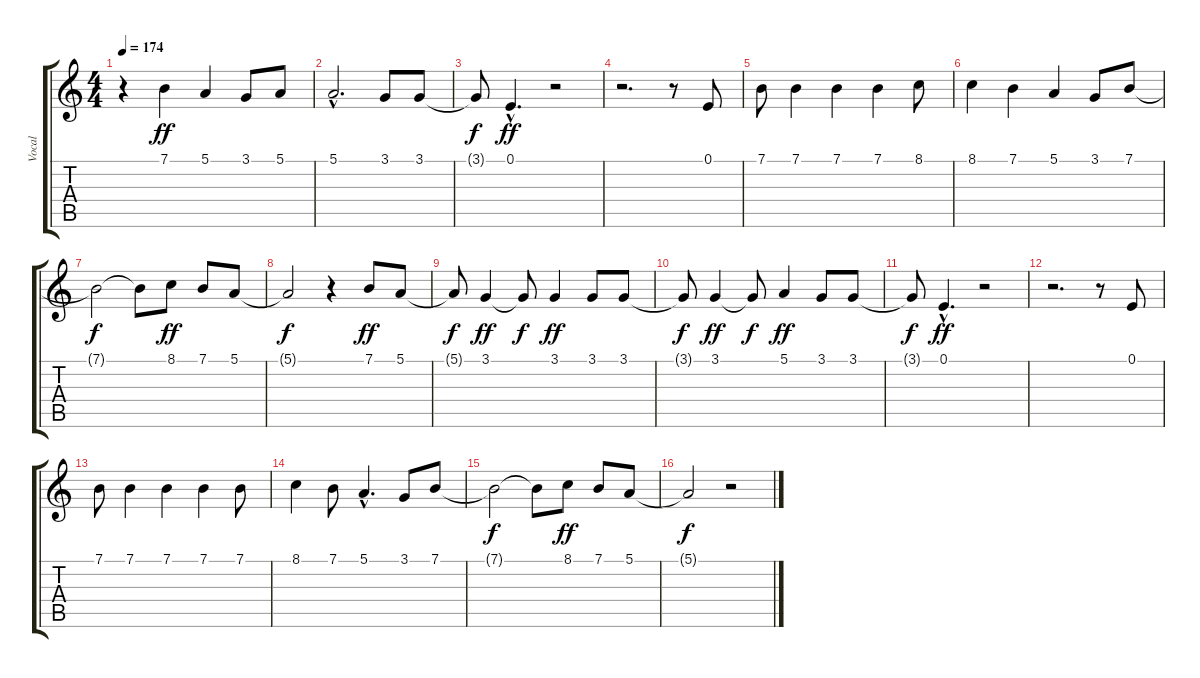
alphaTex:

\track ("Vocal" "Vocal") {instrument synthvoice}
\staff {score tabs}
\tuning (E4 B3 G3 D3 A2 E2) {hide}
\ts (4 4)
\tempo 174
\clef g2
\ks c
r.4{dy ff} 7.1.4 5.1.4 3.1.8 5.1.8 |
5.1{hac}.2{d} 3.1.8 3.1.8 |
3.1{t}.8{dy f} 0.1{hac}.4{d dy ff} r.2 |
r.2{d} r.8 0.1.8 |
7.1.8 7.1.4 7.1.4 7.1.4 8.1.8 |
8.1.4 7.1.4 5.1.4 3.1.8 7.1.8 |
7.1{t}.2{dy f} 7.1{t}.8 8.1.8{dy ff} 7.1.8 5.1.8 |
5.1{t}.2{dy f} r.4 7.1.8{dy ff} 5.1.8 |
5.1{t}.8{dy f} 3.1.4{dy ff} 3.1{t}.8{dy f} 3.1.4{dy ff} 3.1.8 3.1.8 |
3.1{t}.8{dy f} 3.1.4{dy ff} 3.1{t}.8{dy f} 5.1.4{dy ff} 3.1.8 3.1.8 |
3.1{t}.8{dy f} 0.1{hac}.4{d dy ff} r.2 |
r.2{d} r.8 0.1.8 |
7.1.8 7.1.4 7.1.4 7.1.4 7.1.8 |
8.1.4 7.1.8 5.1{hac}.4{d} 3.1.8 7.1.8 |
7.1{t}.2{dy f} 7.1{t}.8 8.1.8{dy ff} 7.1.8 5.1.8 |
5.1{t}.2{dy f} r.2
